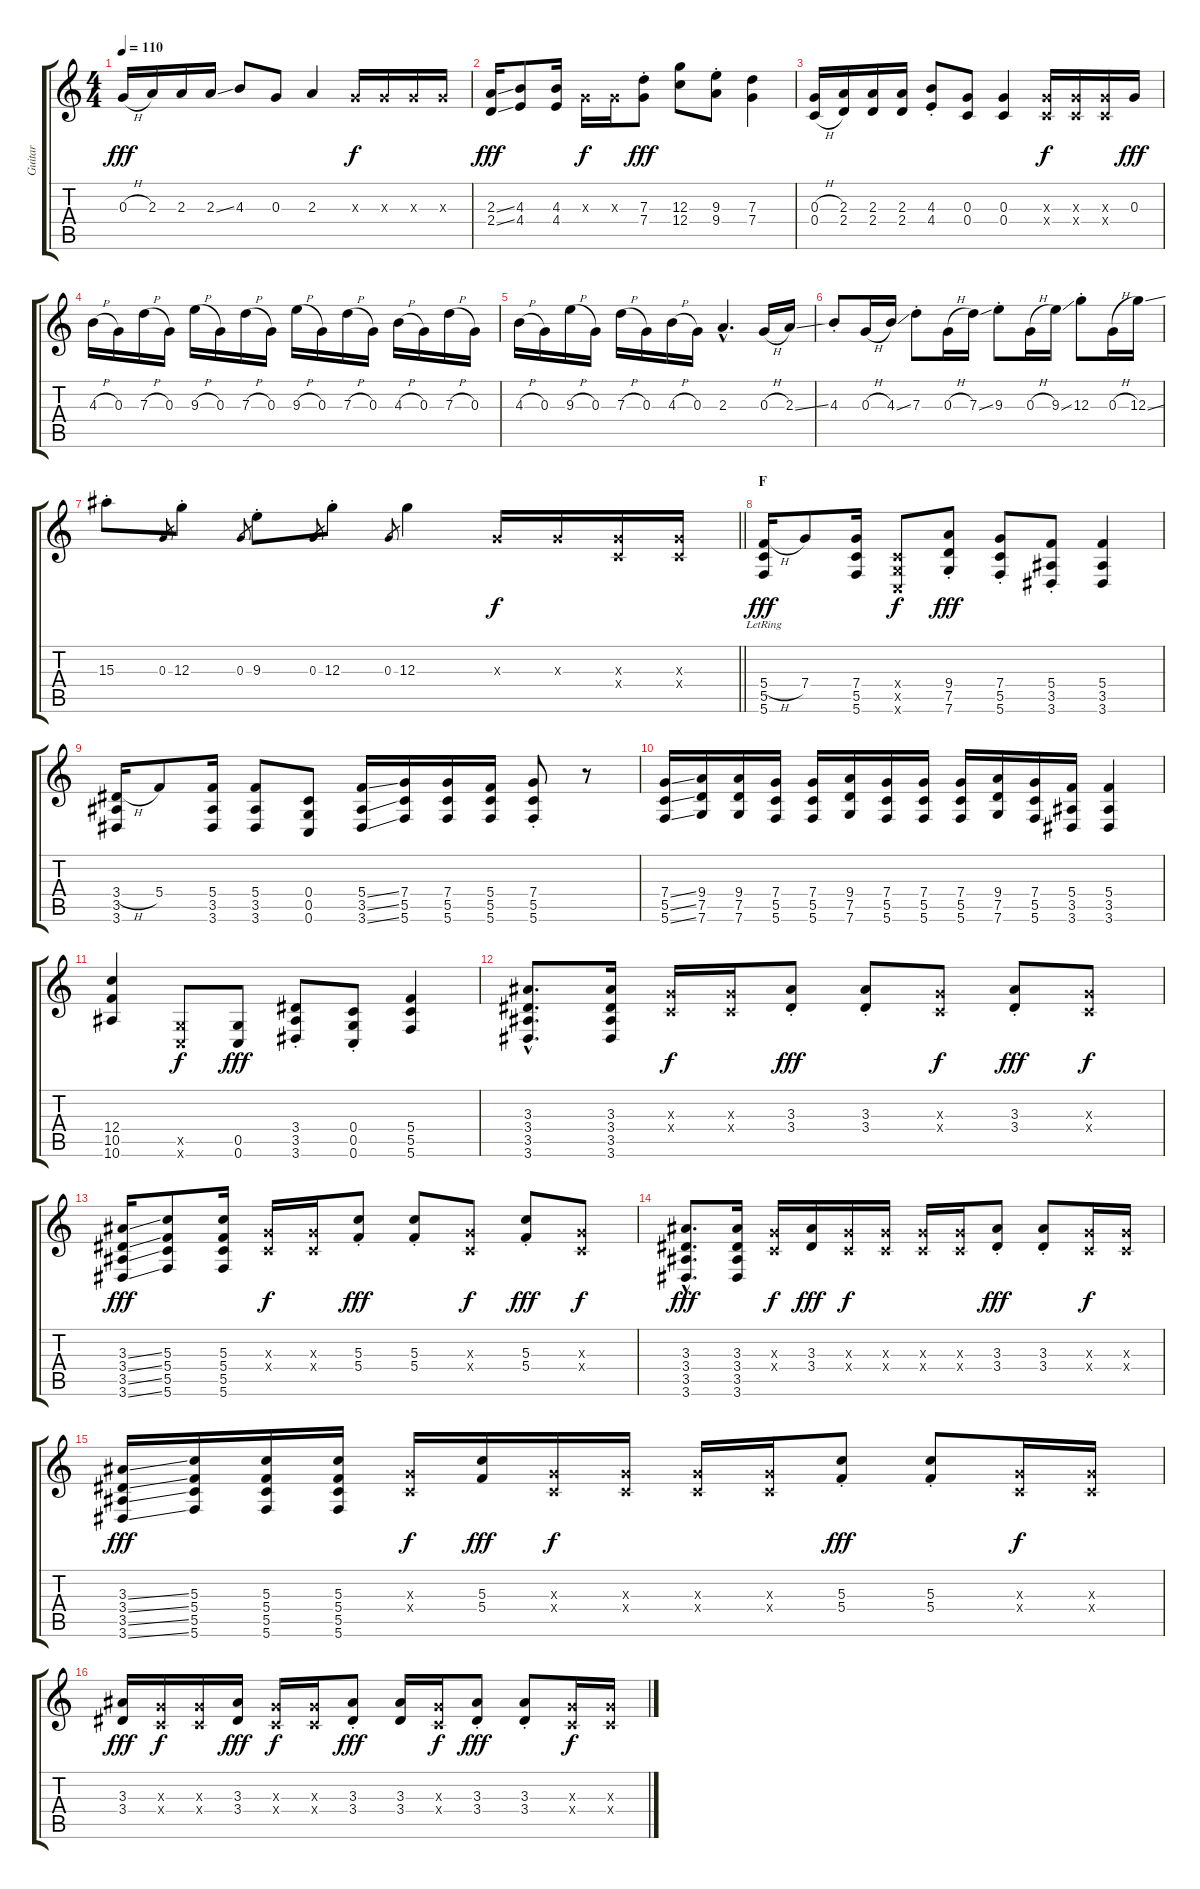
\track ("Guitar" "Guitar") {instrument electricguitarjazz}
\staff {score tabs}
\tuning (E4 B3 G3 C3 G2 C2) {hide}
\ts (4 4)
\tempo 110
\clef g2
\ks c
0.3{h}.16{dy fff} 2.3.16 2.3.16 2.3{ss}.16 4.3.8 0.3.8 2.3.4 0.3{x}.16{dy f} 0.3{x}.16 0.3{x}.16 0.3{x}.16 |
(2.3{ss} 2.4{ss}).16{dy fff} (4.3 4.4).8 (4.3 4.4).16 0.3{x}.16{dy f} 0.3{x}.16 (7.3{st} 7.4{st}).8{dy fff} (12.3 12.4).8 (9.3{st} 9.4{st}).8 (7.3 7.4).4 |
(0.3{h} 0.4{h}).16 (2.3 2.4).16 (2.3 2.4).16 (2.3 2.4).16 (4.3{st} 4.4{st}).8 (0.3 0.4).8 (0.3 0.4).4 (0.3{x} 0.4{x}).16{dy f} (0.3{x} 0.4{x}).16 (0.3{x} 0.4{x}).16 0.3.16{dy fff} |
4.3{h}.16 0.3.16 7.3{h}.16 0.3.16 9.3{h}.16 0.3.16 7.3{h}.16 0.3.16 9.3{h}.16 0.3.16 7.3{h}.16 0.3.16 4.3{h}.16 0.3.16 7.3{h}.16 0.3.16 |
4.3{h}.16 0.3.16 9.3{h}.16 0.3.16 7.3{h}.16 0.3.16 4.3{h}.16 0.3.16 2.3{hac}.4{d} 0.3{h}.16 2.3{ss}.16 |
4.3{st}.8 0.3{h}.16 4.3{ss}.16 7.3{st}.8 0.3{h}.16 7.3{ss}.16 9.3{st}.8 0.3{h}.16 9.3{ss}.16 12.3{st}.8 0.3{h}.16 12.3{ss}.16 |
\barLineRight lightlight
15.3{st}.8 0.3.8{gr} 12.3{st}.8 0.3.8{gr} 9.3{st}.8 0.3.8{gr} 12.3{st}.8 0.3.8{gr} 12.3.4 0.3{x}.16{dy f} 0.3{x}.16 (0.3{x} 0.4{x}).16 (0.3{x} 0.4{x}).16 |
\section ("" "F")
(5.4{h} 5.5 5.6{lr}).16{dy fff} 7.4.8 (7.4 5.5 5.6).16 (0.4{x} 0.5{x} 0.6{x}).8{dy f} (9.4{st} 7.5{st} 7.6{st}).8{dy fff} (7.4{st} 5.5{st} 5.6{st}).8 (5.4{st} 3.5{st} 3.6{st}).8 (5.4 3.5 3.6).4 |
(3.4{h} 3.5 3.6).16 5.4.8 (5.4 3.5 3.6).16 (5.4 3.5 3.6).8 (0.4 0.5 0.6).8 (5.4{ss} 3.5{ss} 3.6{ss}).16 (7.4 5.5 5.6).16 (7.4 5.5 5.6).16 (5.4 5.5 5.6).16 (7.4{st} 5.5{st} 5.6{st}).8 r.8 |
(7.4{ss} 5.5{ss} 5.6{ss}).16 (9.4 7.5 7.6).16 (9.4 7.5 7.6).16 (7.4 5.5 5.6).16 (7.4 5.5 5.6).16 (9.4 7.5 7.6).16 (7.4 5.5 5.6).16 (7.4 5.5 5.6).16 (7.4 5.5 5.6).16 (9.4 7.5 7.6).16 (7.4 5.5 5.6).16 (5.4 3.5 3.6).16 (5.4 3.5 3.6).4 |
(12.4 10.5 10.6).4 (0.5{x} 0.6{x}).8{dy f} (0.5 0.6).8{dy fff} (3.4{st} 3.5{st} 3.6{st}).8 (0.4{st} 0.5{st} 0.6{st}).8 (5.4 5.5 5.6).4 |
(3.3{hac} 3.4{hac} 3.5{hac} 3.6{hac}).8{d} (3.3 3.4 3.5 3.6).16 (0.3{x} 0.4{x}).16{dy f} (0.3{x} 0.4{x}).16 (3.3{st} 3.4{st}).8{dy fff} (3.3{st} 3.4{st}).8 (0.3{x} 0.4{x}).8{dy f} (3.3{st} 3.4{st}).8{dy fff} (0.3{x} 0.4{x}).8{dy f} |
(3.3{ss} 3.4{ss} 3.5{ss} 3.6{ss}).16{dy fff} (5.3 5.4 5.5 5.6).8 (5.3 5.4 5.5 5.6).16 (0.3{x} 0.4{x}).16{dy f} (0.3{x} 0.4{x}).16 (5.3{st} 5.4{st}).8{dy fff} (5.3{st} 5.4{st}).8 (0.3{x} 0.4{x}).8{dy f} (5.3{st} 5.4{st}).8{dy fff} (0.3{x} 0.4{x}).8{dy f} |
(3.3{hac} 3.4{hac} 3.5{hac} 3.6{hac}).8{d dy fff} (3.3 3.4 3.5 3.6).16 (0.3{x} 0.4{x}).16{dy f} (3.3 3.4).16{dy fff} (0.3{x} 0.4{x}).16{dy f} (0.3{x} 0.4{x}).16 (0.3{x} 0.4{x}).16 (0.3{x} 0.4{x}).16 (3.3{st} 3.4{st}).8{dy fff} (3.3{st} 3.4{st}).8 (0.3{x} 0.4{x}).16{dy f} (0.3{x} 0.4{x}).16 |
(3.3{ss} 3.4{ss} 3.5{ss} 3.6{ss}).16{dy fff} (5.3 5.4 5.5 5.6).16 (5.3 5.4 5.5 5.6).16 (5.3 5.4 5.5 5.6).16 (0.3{x} 0.4{x}).16{dy f} (5.3 5.4).16{dy fff} (0.3{x} 0.4{x}).16{dy f} (0.3{x} 0.4{x}).16 (0.3{x} 0.4{x}).16 (0.3{x} 0.4{x}).16 (5.3{st} 5.4{st}).8{dy fff} (5.3{st} 5.4{st}).8 (0.3{x} 0.4{x}).16{dy f} (0.3{x} 0.4{x}).16 |
(3.3 3.4).16{dy fff} (0.3{x} 0.4{x}).16{dy f} (0.3{x} 0.4{x}).16 (3.3 3.4).16{dy fff} (0.3{x} 0.4{x}).16{dy f} (0.3{x} 0.4{x}).16 (3.3{st} 3.4{st}).8{dy fff} (3.3 3.4).16 (0.3{x} 0.4{x}).16{dy f} (3.3{st} 3.4{st}).8{dy fff} (3.3{st} 3.4{st}).8 (0.3{x} 0.4{x}).16{dy f} (0.3{x} 0.4{x}).16
